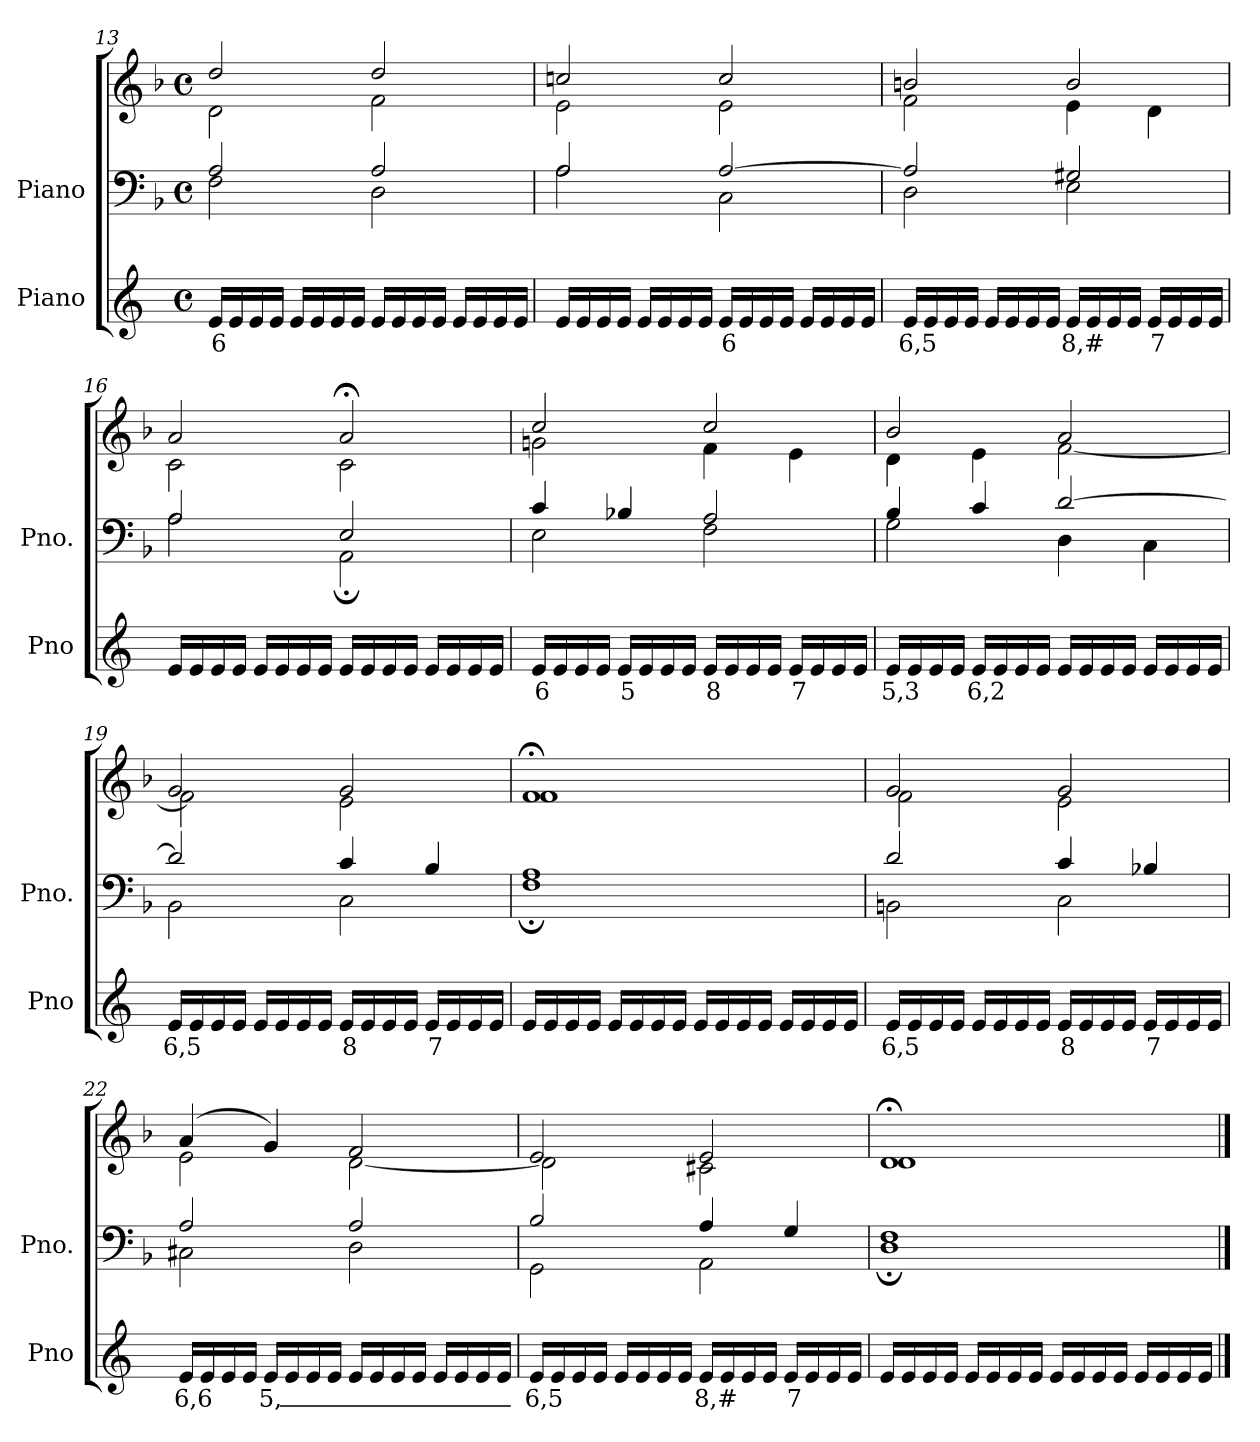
**kern	**text	**kern	**kern
*part2	*part2	*part1	*part1
*staff3	*staff3	*staff2	*staff1
*I"Piano	*	*I"Piano	*
*I'Pno	*	*I'Pno.	*
*clefG2	*	*clefF4	*clefG2
*k[]	*	*k[b-]	*k[b-]
*M4/4	*	*M4/4	*M4/4
*met(c)	*	*met(c)	*met(c)
=13	=13	=13	=13
!	!LO:LY:b	!	!
*	*	*^	*^
16e/LL	6	2A/	2F\	2dd/	2d\
16e/	.	.	.	.	.
16e/	.	.	.	.	.
16e/JJ	.	.	.	.	.
16e/LL	.	.	.	.	.
16e/	.	.	.	.	.
16e/	.	.	.	.	.
16e/JJ	.	.	.	.	.
16e/LL	.	2A/	2D\	2dd/	2f\
16e/	.	.	.	.	.
16e/	.	.	.	.	.
16e/JJ	.	.	.	.	.
16e/LL	.	.	.	.	.
16e/	.	.	.	.	.
16e/	.	.	.	.	.
16e/JJ	.	.	.	.	.
=14	=14	=14	=14	=14	=14
16e/LL	.	2A/	2A\	2ccn/	2e\
16e/	.	.	.	.	.
16e/	.	.	.	.	.
16e/JJ	.	.	.	.	.
16e/LL	.	.	.	.	.
16e/	.	.	.	.	.
16e/	.	.	.	.	.
16e/JJ	.	.	.	.	.
!	!LO:LY:b	!	!	!	!
16e/LL	6	[2A/	2C\	2cc/	2e\
16e/	.	.	.	.	.
16e/	.	.	.	.	.
16e/JJ	.	.	.	.	.
16e/LL	.	.	.	.	.
16e/	.	.	.	.	.
16e/	.	.	.	.	.
16e/JJ	.	.	.	.	.
=15	=15	=15	=15	=15	=15
!	!LO:LY:b	!	!	!	!
16e/LL	6,5	2A/]	2D\	2bn/	2f\
16e/	.	.	.	.	.
16e/	.	.	.	.	.
16e/JJ	.	.	.	.	.
16e/LL	.	.	.	.	.
16e/	.	.	.	.	.
16e/	.	.	.	.	.
16e/JJ	.	.	.	.	.
!	!LO:LY:b	!	!	!	!
16e/LL	8,#	2G#X/	2E\	2b/	4e\
16e/	.	.	.	.	.
16e/	.	.	.	.	.
16e/JJ	.	.	.	.	.
!	!LO:LY:b	!	!	!	!
16e/LL	7	.	.	.	4d\
16e/	.	.	.	.	.
16e/	.	.	.	.	.
16e/JJ	.	.	.	.	.
=16	=16	=16	=16	=16	=16
16e/LL	.	2A/	2A\	2a/	2c\
16e/	.	.	.	.	.
16e/	.	.	.	.	.
16e/JJ	.	.	.	.	.
16e/LL	.	.	.	.	.
16e/	.	.	.	.	.
16e/	.	.	.	.	.
16e/JJ	.	.	.	.	.
16e/LL	.	2E/	2AA;\	2a;</	2c\
16e/	.	.	.	.	.
16e/	.	.	.	.	.
16e/JJ	.	.	.	.	.
16e/LL	.	.	.	.	.
16e/	.	.	.	.	.
16e/	.	.	.	.	.
16e/JJ	.	.	.	.	.
=17	=17	=17	=17	=17	=17
!	!LO:LY:b	!	!	!	!
16e/LL	6	4c/	2E\	2cc/	2gn\
16e/	.	.	.	.	.
16e/	.	.	.	.	.
16e/JJ	.	.	.	.	.
!	!LO:LY:b	!	!	!	!
16e/LL	5	4B-X/	.	.	.
16e/	.	.	.	.	.
16e/	.	.	.	.	.
16e/JJ	.	.	.	.	.
!	!LO:LY:b	!	!	!	!
16e/LL	8	2A/	2F\	2cc/	4f\
16e/	.	.	.	.	.
16e/	.	.	.	.	.
16e/JJ	.	.	.	.	.
!	!LO:LY:b	!	!	!	!
16e/LL	7	.	.	.	4e\
16e/	.	.	.	.	.
16e/	.	.	.	.	.
16e/JJ	.	.	.	.	.
=18	=18	=18	=18	=18	=18
!	!LO:LY:b	!	!	!	!
16e/LL	5,3	4B-/	2G\	2b-/	4d\
16e/	.	.	.	.	.
16e/	.	.	.	.	.
16e/JJ	.	.	.	.	.
!	!LO:LY:b	!	!	!	!
16e/LL	6,2	4c/	.	.	4e\
16e/	.	.	.	.	.
16e/	.	.	.	.	.
16e/JJ	.	.	.	.	.
16e/LL	.	[2d/	4D\	2a/	[2f\
16e/	.	.	.	.	.
16e/	.	.	.	.	.
16e/JJ	.	.	.	.	.
!	!LO:LY:b	!	!	!	!
16e/LL	_	.	4C\	.	.
16e/	.	.	.	.	.
16e/	.	.	.	.	.
16e/JJ	.	.	.	.	.
=19	=19	=19	=19	=19	=19
!	!LO:LY:b	!	!	!	!
16e/LL	6,5	2d/]	2BB-\	2g/	2f\]
16e/	.	.	.	.	.
16e/	.	.	.	.	.
16e/JJ	.	.	.	.	.
16e/LL	.	.	.	.	.
16e/	.	.	.	.	.
16e/	.	.	.	.	.
16e/JJ	.	.	.	.	.
!	!LO:LY:b	!	!	!	!
16e/LL	8	4c/	2C\	2g/	2e\
16e/	.	.	.	.	.
16e/	.	.	.	.	.
16e/JJ	.	.	.	.	.
!	!LO:LY:b	!	!	!	!
16e/LL	7	4B-/	.	.	.
16e/	.	.	.	.	.
16e/	.	.	.	.	.
16e/JJ	.	.	.	.	.
=20	=20	=20	=20	=20	=20
16e/LL	.	1A	1F;	1f;<	1f
16e/	.	.	.	.	.
16e/	.	.	.	.	.
16e/JJ	.	.	.	.	.
16e/LL	.	.	.	.	.
16e/	.	.	.	.	.
16e/	.	.	.	.	.
16e/JJ	.	.	.	.	.
16e/LL	.	.	.	.	.
16e/	.	.	.	.	.
16e/	.	.	.	.	.
16e/JJ	.	.	.	.	.
16e/LL	.	.	.	.	.
16e/	.	.	.	.	.
16e/	.	.	.	.	.
16e/JJ	.	.	.	.	.
=21	=21	=21	=21	=21	=21
!	!LO:LY:b	!	!	!	!
16e/LL	6,5	2d/	2BBn\	2g/	2f\
16e/	.	.	.	.	.
16e/	.	.	.	.	.
16e/JJ	.	.	.	.	.
16e/LL	.	.	.	.	.
16e/	.	.	.	.	.
16e/	.	.	.	.	.
16e/JJ	.	.	.	.	.
!	!LO:LY:b	!	!	!	!
16e/LL	8	4c/	2C\	2g/	2e\
16e/	.	.	.	.	.
16e/	.	.	.	.	.
16e/JJ	.	.	.	.	.
!	!LO:LY:b	!	!	!	!
16e/LL	7	4B-X/	.	.	.
16e/	.	.	.	.	.
16e/	.	.	.	.	.
16e/JJ	.	.	.	.	.
=22	=22	=22	=22	=22	=22
!	!LO:LY:b	!	!	!	!
16e/LL	6,6	2A/	2C#X\	(>4a/	2e\
16e/	.	.	.	.	.
16e/	.	.	.	.	.
16e/JJ	.	.	.	.	.
!	!LO:LY:b	!	!	!	!
16e/LL	5,_	.	.	4g/)	.
16e/	.	.	.	.	.
16e/	.	.	.	.	.
16e/JJ	.	.	.	.	.
16e/LL	.	2A/	2D\	2f/	[2d\
16e/	.	.	.	.	.
16e/	.	.	.	.	.
16e/JJ	.	.	.	.	.
16e/LL	.	.	.	.	.
16e/	.	.	.	.	.
16e/	.	.	.	.	.
16e/JJ	.	.	.	.	.
=23	=23	=23	=23	=23	=23
!	!LO:LY:b	!	!	!	!
16e/LL	6,5	2B-/	2GG\	2e/	2d\]
16e/	.	.	.	.	.
16e/	.	.	.	.	.
16e/JJ	.	.	.	.	.
16e/LL	.	.	.	.	.
16e/	.	.	.	.	.
16e/	.	.	.	.	.
16e/JJ	.	.	.	.	.
!	!LO:LY:b	!	!	!	!
16e/LL	8,#	4A/	2AA\	2e/	2c#X\
16e/	.	.	.	.	.
16e/	.	.	.	.	.
16e/JJ	.	.	.	.	.
!	!LO:LY:b	!	!	!	!
16e/LL	7	4G/	.	.	.
16e/	.	.	.	.	.
16e/	.	.	.	.	.
16e/JJ	.	.	.	.	.
=24	=24	=24	=24	=24	=24
16e/LL	.	1F	1D;	1d;<	1d
16e/	.	.	.	.	.
16e/	.	.	.	.	.
16e/JJ	.	.	.	.	.
16e/LL	.	.	.	.	.
16e/	.	.	.	.	.
16e/	.	.	.	.	.
16e/JJ	.	.	.	.	.
16e/LL	.	.	.	.	.
16e/	.	.	.	.	.
16e/	.	.	.	.	.
16e/JJ	.	.	.	.	.
16e/LL	.	.	.	.	.
16e/	.	.	.	.	.
16e/	.	.	.	.	.
16e/JJ	.	.	.	.	.
*	*	*v	*v	*	*
*	*	*	*v	*v
==	==	==	==
*-	*-	*-	*-
